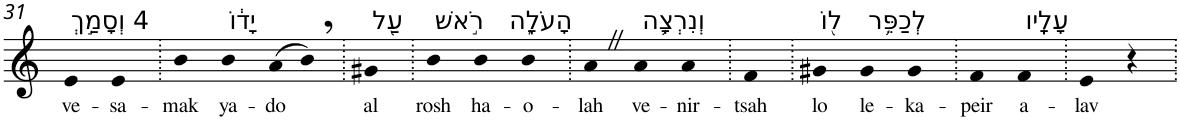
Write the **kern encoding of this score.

**kern	**text
*part1	*part1
*staff1	*staff1
*I"Piano	*
*I'Pno	*
!!LO:PB:g=z
*clefG2	*
*k[]	*
=31	=31
!LO:TX:a:t=4 וְסָמַ֣ךְ	!
!	!LO:LY:b
4e	ve-
!	!LO:LY:b
4e	-sa-
=32.	=32.
!	!LO:LY:b
4b	-mak
!LO:TX:a:t=יָד֔וֹ	!
!	!LO:LY:b
4b	ya-
!	!LO:LY:b
(>8a	-do
8b,)	.
=33.	=33.
!LO:TX:a:t=עַ֖ל	!
!	!LO:LY:b
4g#X	al
=34.	=34.
!LO:TX:a:t=רֹ֣אשׁ	!
!	!LO:LY:b
4b	rosh
!LO:TX:a:t=הָעֹלָ֑ה	!
!	!LO:LY:b
4b	ha-
!	!LO:LY:b
4b	-o-
=35.	=35.
!	!LO:LY:b
4aZ	-lah
!LO:TX:a:t=וְנִרְצָ֥ה	!
!	!LO:LY:b
4a	ve-
!	!LO:LY:b
4a	-nir-
=36.	=36.
!	!LO:LY:b
4f	-tsah
=37.	=37.
!LO:TX:a:t=ל֖וֹ	!
!	!LO:LY:b
4g#X	lo
!LO:TX:a:t=לְכַפֵּ֥ר	!
!	!LO:LY:b
4g#	le-
!	!LO:LY:b
4g#	-ka-
=38.	=38.
!	!LO:LY:b
4f	-peir
!LO:TX:a:t=עָלָֽיו	!
!	!LO:LY:b
4f	a-
=39.	=39.
!	!LO:LY:b
4e	-lav
4r	.
=.	=.
*-	*-
